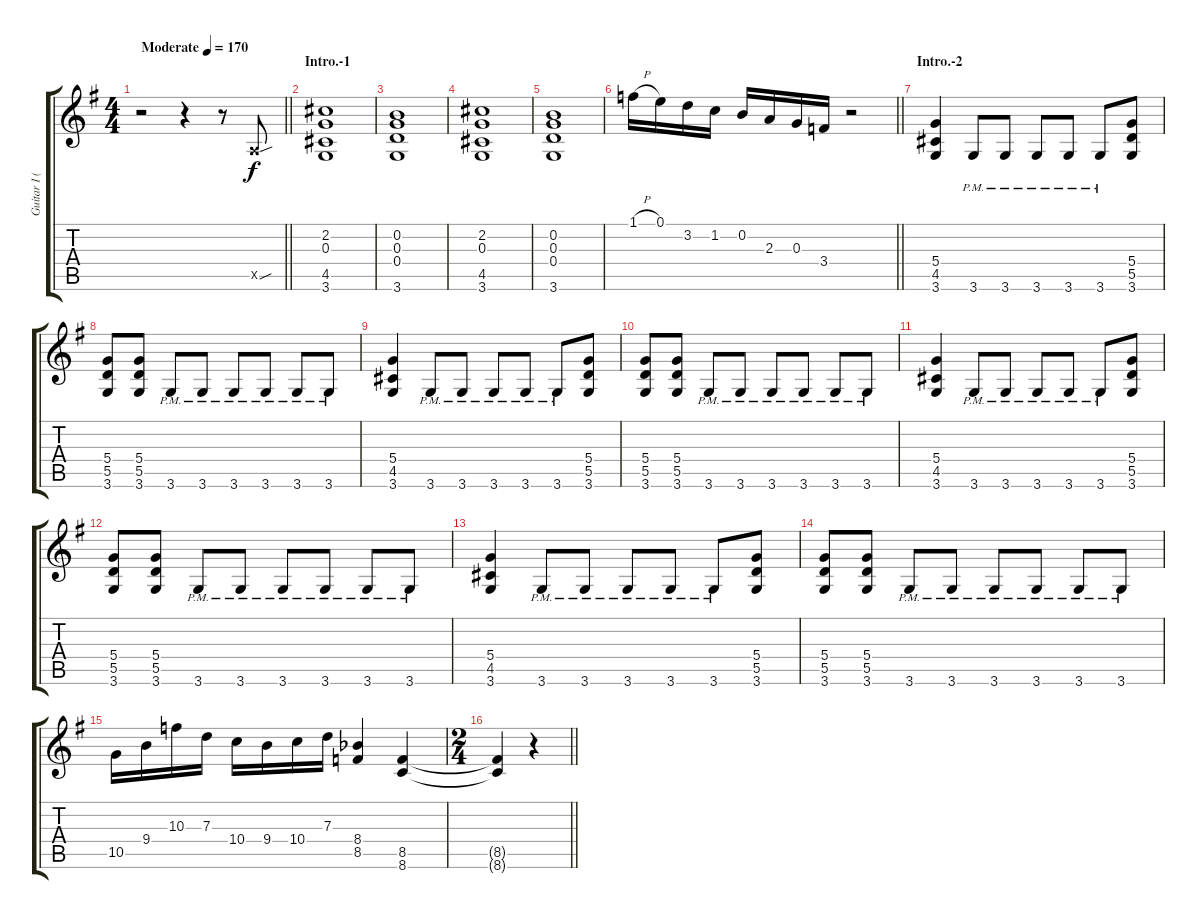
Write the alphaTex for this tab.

\track ("Guitar I (Yamanaka Sawako/\"Catherine\")" "Guitar I (") {instrument distortionguitar}
\staff {score tabs}
\tuning (E4 B3 G3 D3 A2 E2) {hide}
\ts (4 4)
\tempo (170 "Moderate")
\clef g2
\barLineRight lightlight
\ks g
r.2{dy f instrument distortionguitar} r.4 r.8 0.5{sou x}.8 |
\section ("" "Intro.-1")
(2.2 0.3 4.5 3.6).1 |
(0.2 0.3 0.4 3.6).1 |
(2.2 0.3 4.5 3.6).1 |
(0.2 0.3 0.4 3.6).1 |
\barLineRight lightlight
1.1{h}.16 0.1.16 3.2.16 1.2.16 0.2.16 2.3.16 0.3.16 3.4.16 r.2 |
\section ("" "Intro.-2")
(5.4 4.5 3.6).4 3.6{pm}.8 3.6{pm}.8 3.6{pm}.8 3.6{pm}.8 3.6{pm}.8 (5.4 5.5 3.6).8 |
(5.4 5.5 3.6).8 (5.4 5.5 3.6).8 3.6{pm}.8 3.6{pm}.8 3.6{pm}.8 3.6{pm}.8 3.6{pm}.8 3.6{pm}.8 |
(5.4 4.5 3.6).4 3.6{pm}.8 3.6{pm}.8 3.6{pm}.8 3.6{pm}.8 3.6{pm}.8 (5.4 5.5 3.6).8 |
(5.4 5.5 3.6).8 (5.4 5.5 3.6).8 3.6{pm}.8 3.6{pm}.8 3.6{pm}.8 3.6{pm}.8 3.6{pm}.8 3.6{pm}.8 |
(5.4 4.5 3.6).4 3.6{pm}.8 3.6{pm}.8 3.6{pm}.8 3.6{pm}.8 3.6{pm}.8 (5.4 5.5 3.6).8 |
(5.4 5.5 3.6).8 (5.4 5.5 3.6).8 3.6{pm}.8 3.6{pm}.8 3.6{pm}.8 3.6{pm}.8 3.6{pm}.8 3.6{pm}.8 |
(5.4 4.5 3.6).4 3.6{pm}.8 3.6{pm}.8 3.6{pm}.8 3.6{pm}.8 3.6{pm}.8 (5.4 5.5 3.6).8 |
(5.4 5.5 3.6).8 (5.4 5.5 3.6).8 3.6{pm}.8 3.6{pm}.8 3.6{pm}.8 3.6{pm}.8 3.6{pm}.8 3.6{pm}.8 |
10.5.16 9.4.16 10.3.16 7.3.16 10.4.16 9.4.16 10.4.16 7.3.16 (8.4{acc b} 8.5).4 (8.5 8.6).4 |
\ts (2 4)
\barLineRight lightlight
(8.5{t} 8.6{t}).4 r.4
